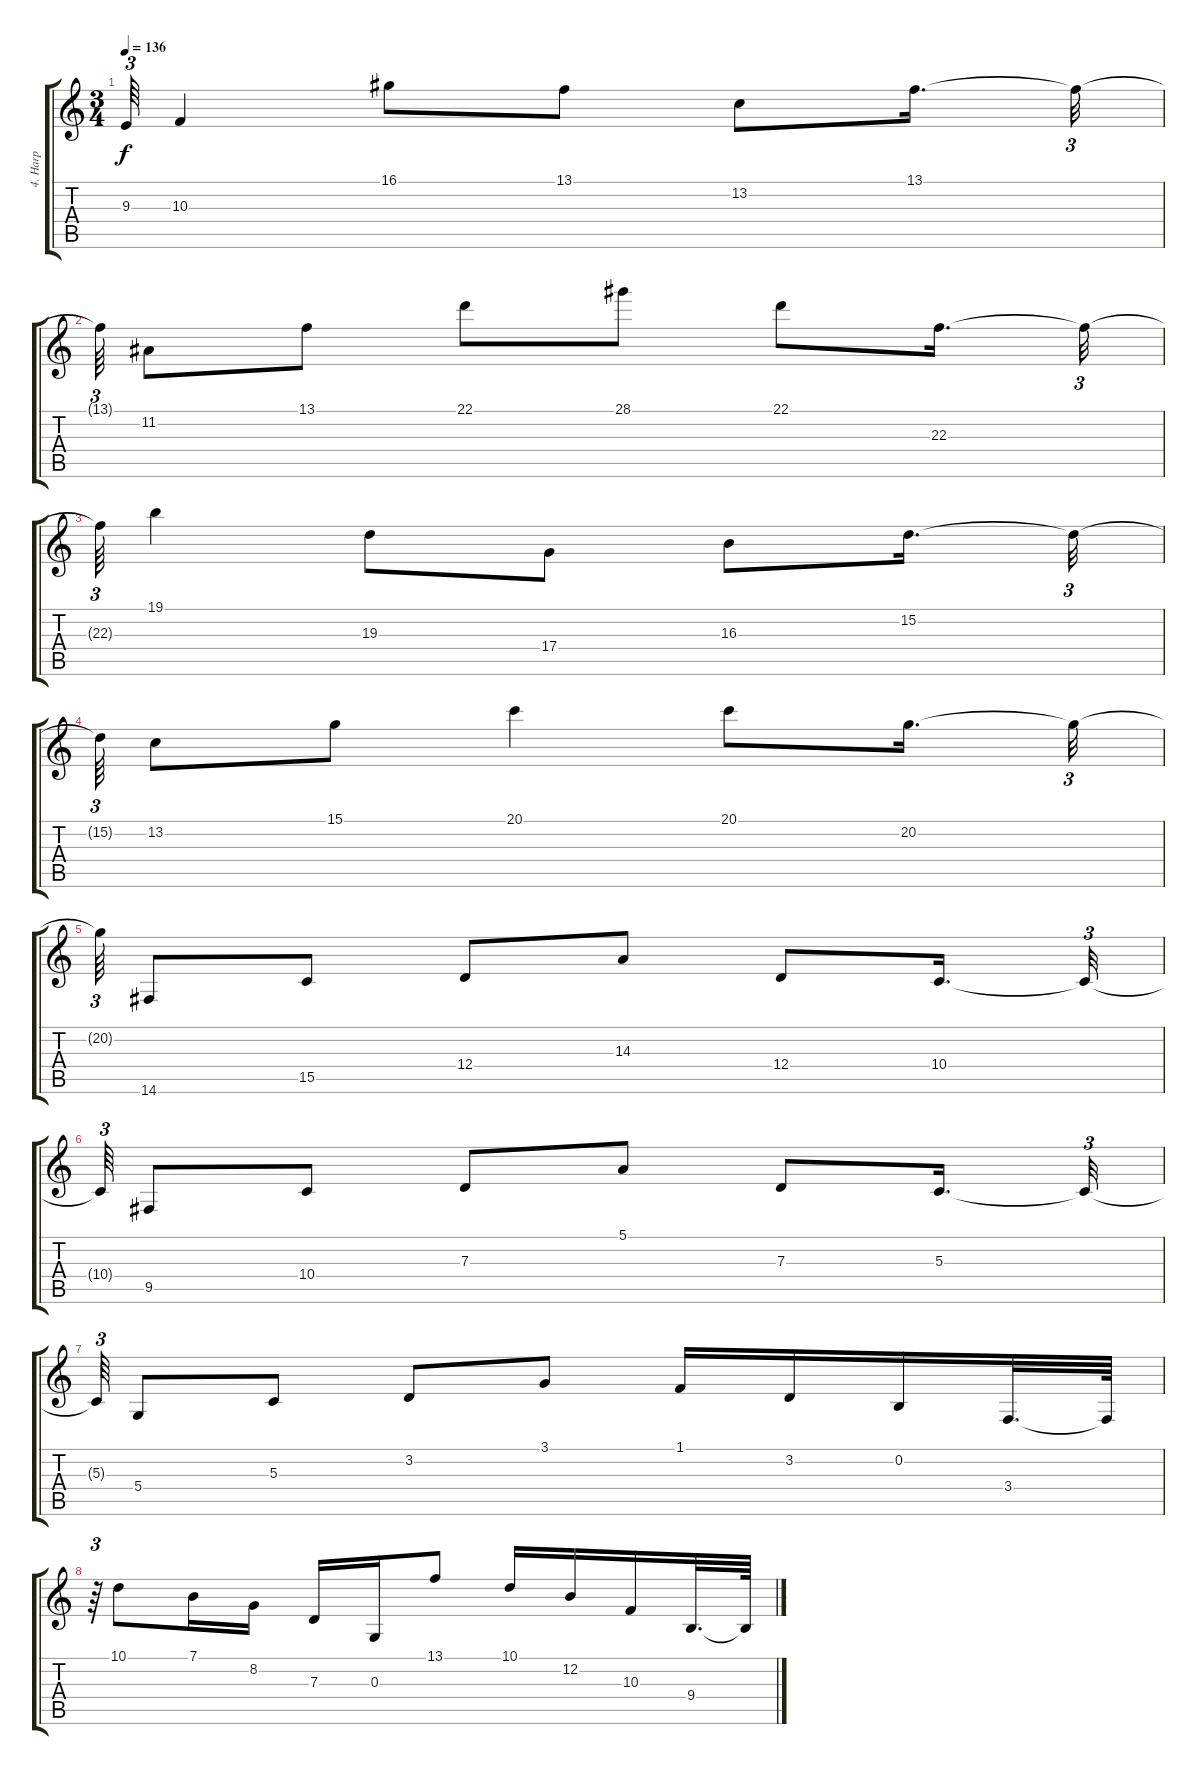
\track ("4. Harp" "4. Harp") {instrument orchestralharp}
\staff {score tabs}
\tuning (E4 B3 G3 D3 A2 E2) {hide}
\ts (3 4)
\tempo 136
\clef g2
\ks c
9.3{t}.64{tu (3 2) dy f} 10.3.4 16.1.8 13.1.8 13.2.8 13.1.16{d} 13.1{t}.32{tu (3 2)} |
13.1{t}.64{tu (3 2)} 11.2.8 13.1.8 22.1.8 28.1.8 22.1.8 22.3.16{d} 22.3{t}.32{tu (3 2)} |
22.3{t}.64{tu (3 2)} 19.1.4 19.3.8 17.4.8 16.3.8 15.2.16{d} 15.2{t}.32{tu (3 2)} |
15.2{t}.64{tu (3 2)} 13.2.8 15.1.8 20.1.4 20.1.8 20.2.16{d} 20.2{t}.32{tu (3 2)} |
20.2{t}.64{tu (3 2)} 14.6.8 15.5.8 12.4.8 14.3.8 12.4.8 10.4.16{d} 10.4{t}.32{tu (3 2)} |
10.4{t}.64{tu (3 2)} 9.5.8 10.4.8 7.3.8 5.1.8 7.3.8 5.3.16{d} 5.3{t}.32{tu (3 2)} |
5.3{t}.64{tu (3 2)} 5.4.8 5.3.8 3.2.8 3.1.8 1.1.16 3.2.16 0.2.16 3.4.32{d} 3.4{t}.64 |
r.64{tu (3 2)} 10.1.8 7.1.16 8.2.16 7.3.16 0.3.16 13.1.8 10.1.16 12.2.16 10.3.16 9.4.32{d} 9.4{t}.64
